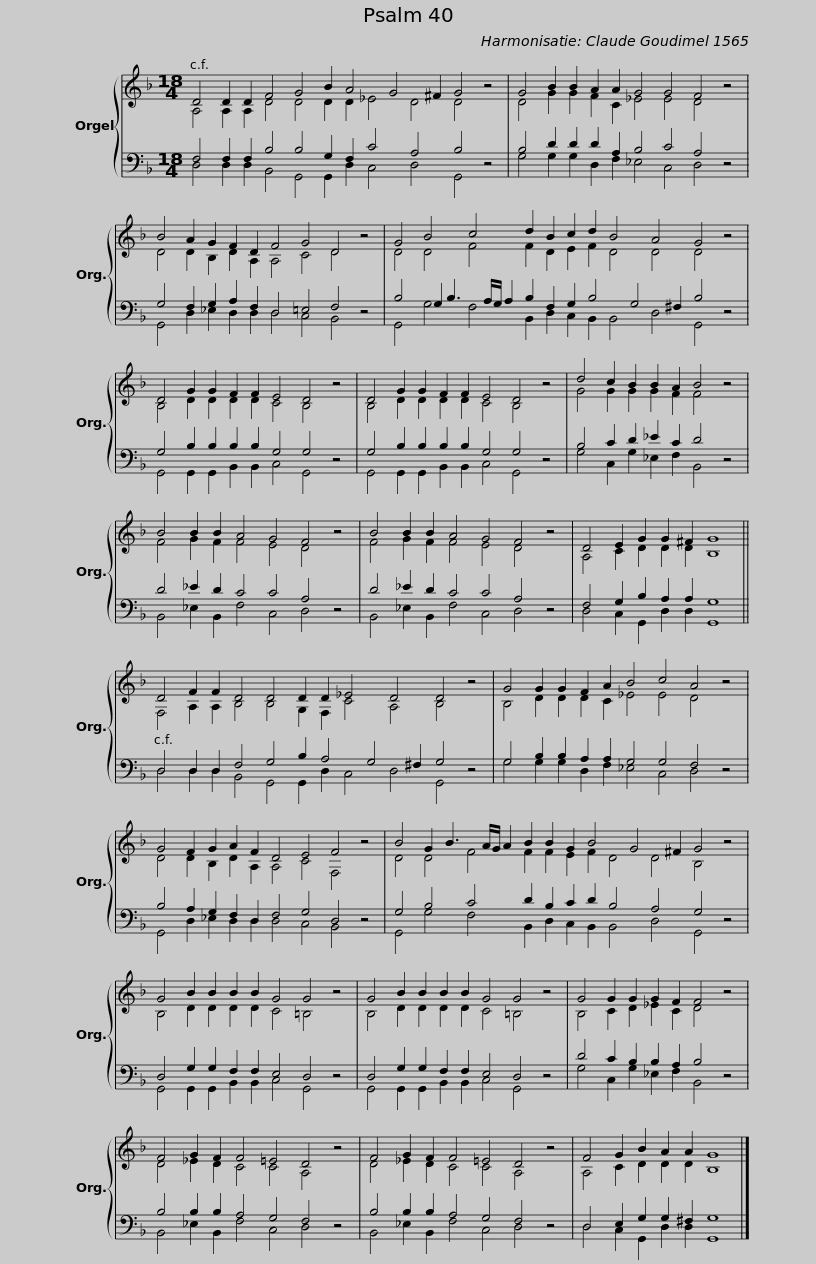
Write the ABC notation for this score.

X:1
%%score { ( 1 2 ) | ( 3 4 ) }
L:1/8
M:18/4
I:linebreak $
K:F
V:1 treble
V:2 treble
V:3 bass
V:4 bass
V:1
 D4 D2 D2 F4 G4 B2 A4 G4 ^F2 G4 z4 |$ G4 B2 B2 A2 A2 G4 G4 F4 z4 |$ B4 A2 G2 F2 D2 F4 G4 D4 z4 |$ G4 B4 c4 d2 B2 c2 d2 B4 A4 G4 z4 |$ D4 G2 G2 F2 F2 E4 D4 z4 |$ %5
 D4 G2 G2 F2 F2 E4 D4 z4 |$ d4 c2 B2 B2 A2 B4 z4 |$ B4 B2 B2 A4 G4 F4 z4 |$ B4 B2 B2 A4 G4 F4 z4 |$ D4 E2 G2 G2 ^F2 G8 ||$ %10
 D4 F2 F2 D4 D4 D2 D2 _E4 D4 D4 z4 |$ G4 G2 G2 F2 A2 B4 c4 A4 z4 |$ G4 F2 G2 A2 F2 D4 E4 F4 z4 |$ B4 G2 B3 A/G/ A2 B2 B2 G2 B4 G4 ^F2 G4 z4 |$ G4 B2 B2 B2 B2 G4 G4 z4 |$ %15
 G4 B2 B2 B2 B2 G4 G4 z4 |$ G4 G2 G2 G2 F2 F4 z4 |$ F4 G2 F2 F4 =E4 D4 z4 |$ F4 G2 F2 F4 =E4 D4 z4 |$ F4 G2 B2 A2 A2 G8 |] %20
V:2
 A,4 A,2 A,2 D4 D4 D2 D2 _E4 D4 D4 z4 |$ D4 G2 G2 F2 C2 _E4 E4 D4 x4 |$ D4 D2 B,2 D2 A,2 A,4 C4 D4 x4 |$ D4 D4 F4 F2 D2 E2 F2 D4 D4 D4 x4 |$ B,4 D2 D2 D2 D2 C4 B,4 x4 |$ %5
 B,4 D2 D2 D2 D2 C4 B,4 x4 |$ G4 G2 G2 G2 F2 F4 x4 |$ F4 G2 F2 F4 E4 D4 x4 |$ F4 G2 F2 F4 E4 D4 x4 |$ A,4 C2 D2 D2 D2 B,8 ||$ %10
 F,4 A,2 A,2 B,4 B,4 G,2 F,2 C4 A,4 B,4 x4 |$ B,4 D2 D2 D2 C2 _E4 E4 D4 x4 |$ D4 D2 B,2 D2 A,2 A,4 C4 F,4 x4 |$ D4 D4 F4 F2 F2 E2 F2 D4 D4 B,4 x4 |$ B,4 D2 D2 D2 D2 C4 =B,4 x4 |$ %15
 B,4 D2 D2 D2 D2 C4 =B,4 x4 |$ B,4 C2 D2 _E2 C2 D4 x4 |$ D4 _E2 D2 C4 C4 A,4 x4 |$ D4 _E2 D2 C4 C4 A,4 x4 |$ A,4 C2 D2 D2 D2 B,8 |] %20
V:3
 F,4 F,2 F,2 B,4 B,4 G,2 F,2 C4 A,4 B,4 z4 |$ B,4 D2 D2 D2 A,2 B,4 C4 A,4 z4 |$ G,4 F,2 G,2 A,2 F,2 D,4 =E,4 F,4 z4 |$ B,4 G,2 B,3 A,/G,/ A,2 B,2 F,2 G,2 B,4 G,4 ^F,2 B,4 z4 |$ G,4 B,2 B,2 B,2 B,2 G,4 G,4 z4 |$ %5
 G,4 B,2 B,2 B,2 B,2 G,4 G,4 z4 |$ B,4 C2 D2 _E2 C2 D4 z4 |$ D4 _E2 D2 C4 C4 A,4 z4 |$ D4 _E2 D2 C4 C4 A,4 z4 |$ F,4 G,2 B,2 A,2 A,2 G,8 ||$ %10
 D,4 D,2 D,2 F,4 G,4 B,2 A,4 G,4 ^F,2 G,4 z4 |$ G,4 B,2 B,2 A,2 A,2 G,4 G,4 F,4 z4 |$ B,4 A,2 G,2 F,2 D,2 F,4 G,4 D,4 z4 |$ G,4 B,4 C4 D2 B,2 C2 D2 B,4 A,4 G,4 z4 |$ D,4 G,2 G,2 F,2 F,2 E,4 D,4 z4 |$ %15
 D,4 G,2 G,2 F,2 F,2 E,4 D,4 z4 |$ D4 C2 B,2 B,2 A,2 B,4 z4 |$ B,4 B,2 B,2 A,4 G,4 F,4 z4 |$ B,4 B,2 B,2 A,4 G,4 F,4 z4 |$ D,4 E,2 G,2 G,2 ^F,2 G,8 |] %20
V:4
 D,4 D,2 D,2 B,,4 G,,4 G,,2 D,2 C,4 D,4 G,,4 x4 |$ G,4 G,2 G,2 D,2 F,2 _E,4 C,4 D,4 x4 |$ G,,4 D,2 _E,2 D,2 D,2 D,4 C,4 B,,4 x4 |$ G,,4 G,4 F,4 B,,2 D,2 C,2 B,,2 B,,4 D,4 G,,4 x4 |$ G,,4 G,,2 G,,2 B,,2 B,,2 C,4 G,,4 x4 |$ %5
 G,,4 G,,2 G,,2 B,,2 B,,2 C,4 G,,4 x4 |$ G,4 C,2 G,2 _E,2 F,2 B,,4 x4 |$ B,,4 _E,2 B,,2 F,4 C,4 D,4 x4 |$ B,,4 _E,2 B,,2 F,4 C,4 D,4 x4 |$ D,4 C,2 G,,2 D,2 D,2 G,,8 ||$ %10
 D,4 D,2 D,2 B,,4 G,,4 G,,2 D,2 C,4 D,4 G,,4 x4 |$ G,4 G,2 G,2 D,2 F,2 _E,4 C,4 D,4 x4 |$ G,,4 D,2 _E,2 D,2 D,2 D,4 C,4 B,,4 x4 |$ G,,4 G,4 F,4 B,,2 D,2 C,2 B,,2 B,,4 D,4 G,,4 x4 |$ G,,4 G,,2 G,,2 B,,2 B,,2 C,4 G,,4 x4 |$ %15
 G,,4 G,,2 G,,2 B,,2 B,,2 C,4 G,,4 x4 |$ G,4 C,2 G,2 _E,2 F,2 B,,4 x4 |$ B,,4 _E,2 B,,2 F,4 C,4 D,4 x4 |$ B,,4 _E,2 B,,2 F,4 C,4 D,4 x4 |$ D,4 C,2 G,,2 D,2 D,2 G,,8 |] %20
